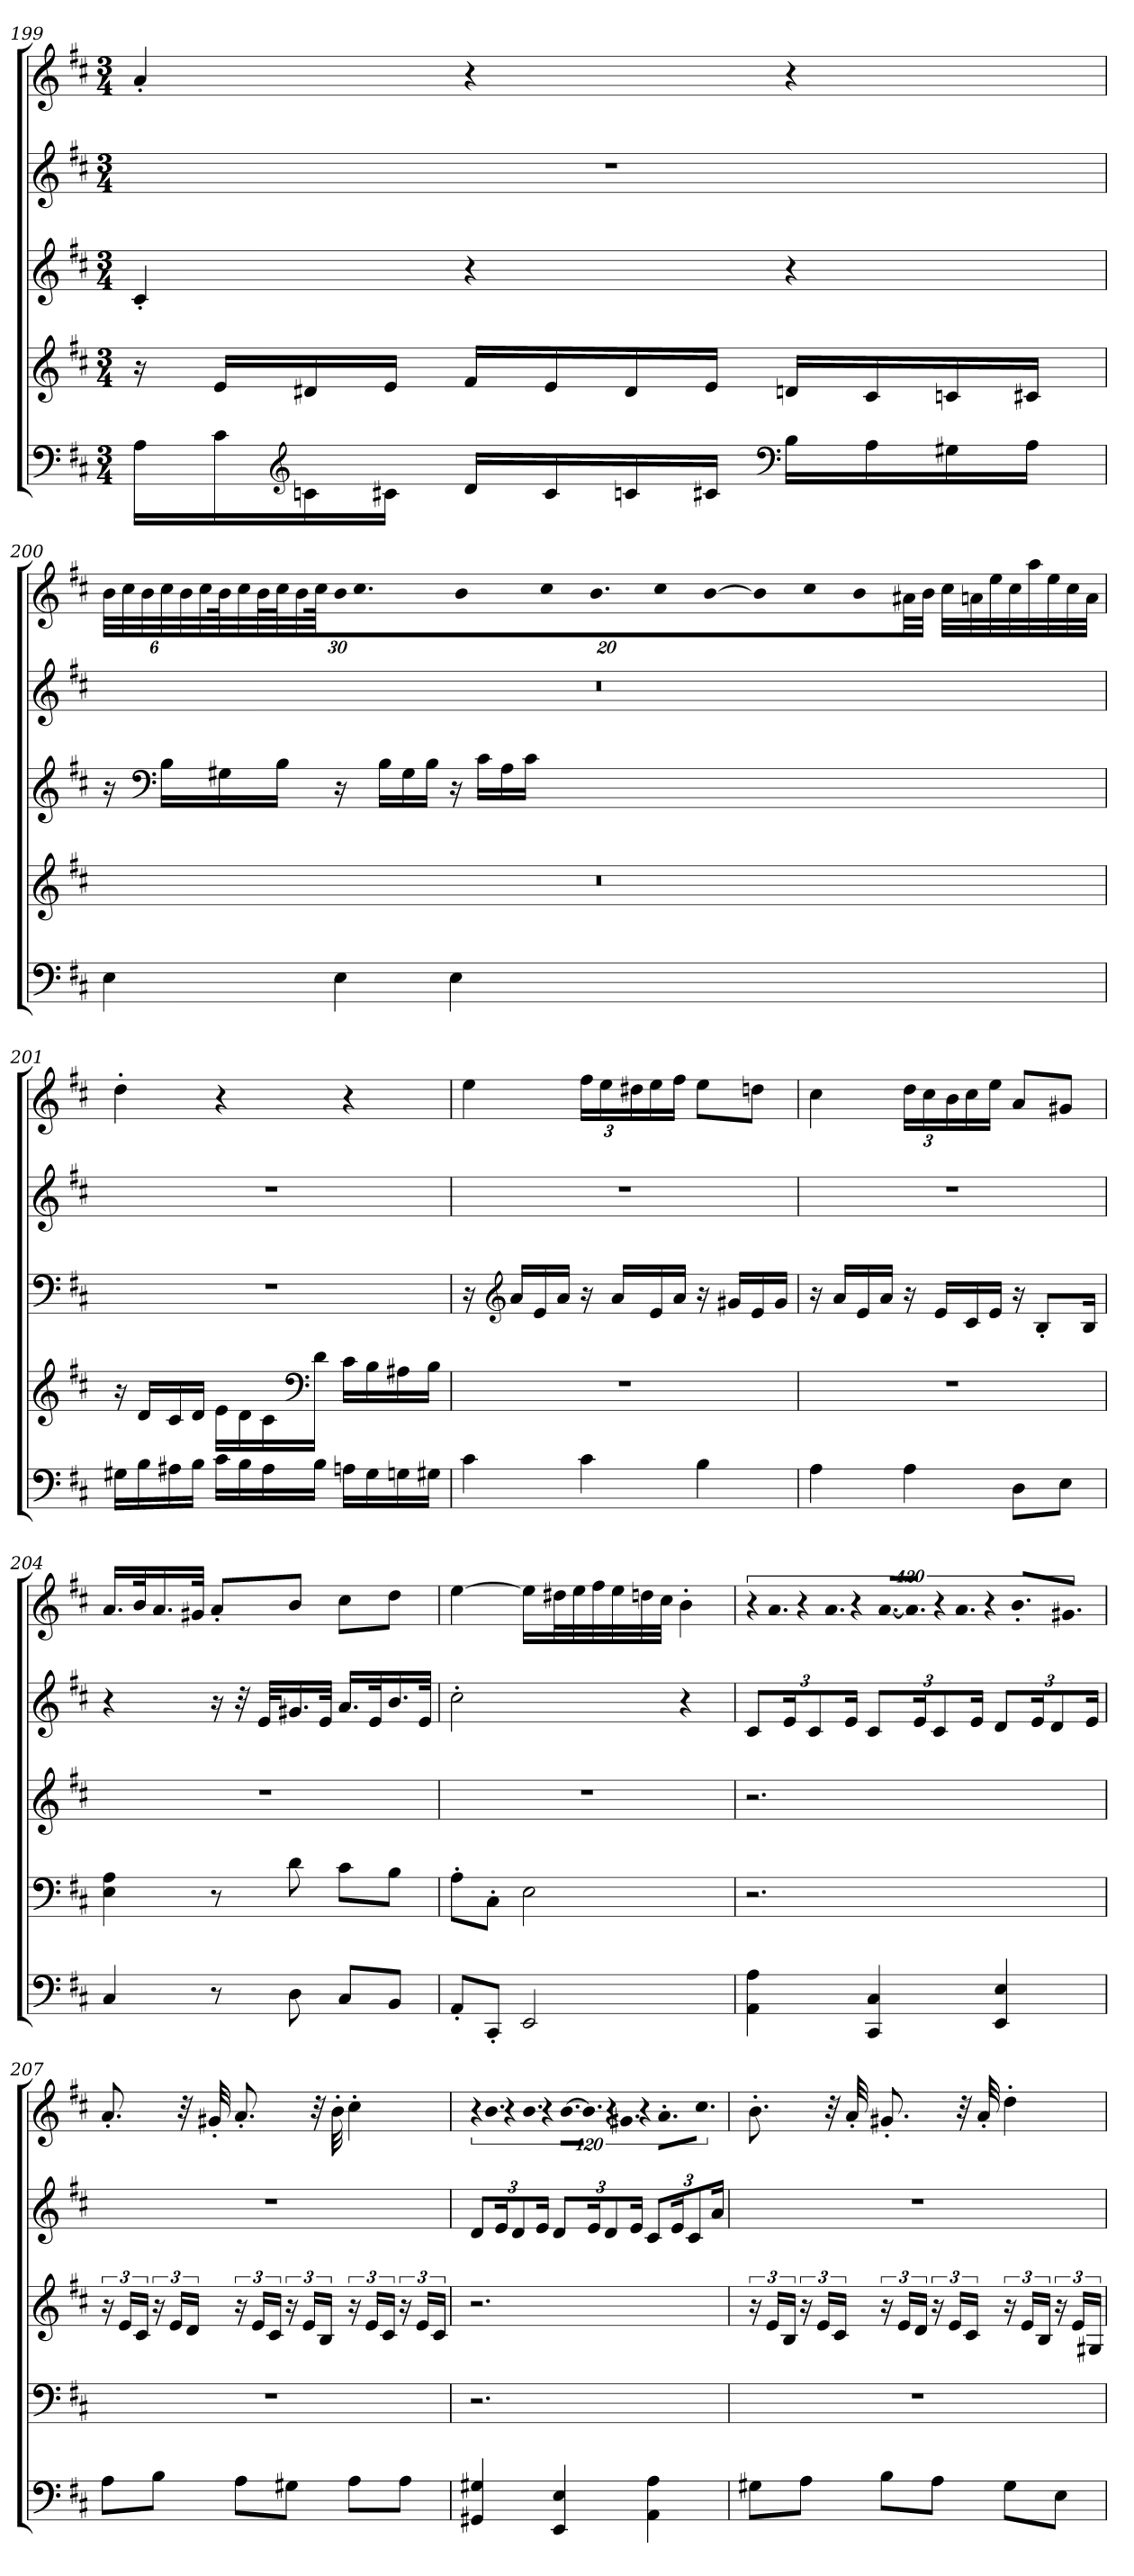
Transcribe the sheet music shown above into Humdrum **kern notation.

**kern	**kern	**kern	**kern	**kern
*part5	*part4	*part3	*part2	*part1
*staff5	*staff4	*staff3	*staff2	*staff1
!!LO:LB:g=z
*clefF4	*clefG2	*clefG2	*clefG2	*clefG2
*k[f#c#]	*k[f#c#]	*k[f#c#]	*k[f#c#]	*k[f#c#]
*M3/4	*M3/4	*M3/4	*M3/4	*M3/4
=199	=199	=199	=199	=199
16A\LL	16r	4c#'/	2.r	4a'/
16c#\	16e/LL	.	.	.
*clefG2	*	*	*	*
16cn\	16d#X/	.	.	.
16c#X\JJ	16e/JJ	.	.	.
16d/LL	16f#/LL	4r	.	4r
16c#/	16e/	.	.	.
16cn/	16d#/	.	.	.
16c#X/JJ	16e/JJ	.	.	.
*clefF4	*	*	*	*
16B\LL	16dn/LL	4r	.	4r
16A\	16c#/	.	.	.
16G#X\	16cn/	.	.	.
16A\JJ	16c#X/JJ	.	.	.
!!LO:PB:g=z
=200	=200	=200	=200	=200
*	*	*	*	*Xbrackettup
*	*	*	*	*MM69
4E\	2.r	16r	2.r	48b\LLL
.	.	.	.	48cc#\
.	.	.	.	48b\
*	*	*clefF4	*	*
.	.	16B\LL	.	48cc#\
.	.	.	.	48b\
.	.	.	.	48cc#\
.	.	16G#X\	.	64b\K
.	.	.	.	32cc#\
.	.	.	.	64b\L
.	.	16B\JJ	.	64cc#\J
.	.	.	.	32b\
.	.	.	.	64cc#\L
!	!	!	!	!LO:N:vis=256%9
4E\	.	16r	.	960%17b\
!	!	!	!	!LO:N:vis=32.
.	.	.	.	640%17cc#\
.	.	.	.	1920ryy
!	!	!	!	!LO:N:vis=256%9
.	.	.	.	960%17b\
!	!	!	!	!LO:N:vis=256%9
.	.	16B\LL	.	960%17cc#\
!	!	!	!	!LO:N:vis=32.
.	.	.	.	640%17b\
.	.	.	.	1920ryy
!	!	!	!	!LO:N:vis=256%9
.	.	.	.	960%17cc#\J
.	.	16G#\	.	[960b\
.	.	.	.	960%19b\]
.	.	.	.	48cc#\
.	.	.	.	48b\
.	.	16B\JJ	.	32a#X\
.	.	.	.	32b\JJJ
4E\	.	16r	.	32cc#\LLL
.	.	.	.	32an\
.	.	16c#\LL	.	32ee\
.	.	.	.	32cc#\
.	.	16A\	.	32aa\
.	.	.	.	32ee\
.	.	16c#\JJ	.	32cc#\
*	*	*	*	*MM67
.	.	.	.	32a\JJJ
!!LO:LB:g=z
=201	=201	=201	=201	=201
16G#X\LL	16r	2.r	2.r	4dd'\
16B\	16d/LL	.	.	.
16A#X\	16c#/	.	.	.
16B\JJ	16d/JJ	.	.	.
16c#\LL	16e\LL	.	.	4r
16B\	16d\	.	.	.
16A#\	16c#\	.	.	.
*	*clefF4	*	*	*
16B\JJ	16d\JJ	.	.	.
16An\LL	16c#\LL	.	.	4r
16G#\	16B\	.	.	.
16Gn\	16A#X\	.	.	.
16G#X\JJ	16B\JJ	.	.	.
=202	=202	=202	=202	=202
*	*	*	*	*MM69
4c#\	2.r	16r	2.r	4ee\
*	*	*clefG2	*	*
.	.	16a/LL	.	.
.	.	16e/	.	.
.	.	16a/JJ	.	.
4c#\	.	16r	.	24ff#\LL
.	.	.	.	24ee\
.	.	16a/LL	.	.
.	.	.	.	24dd#X\
.	.	16e/	.	16ee\
.	.	16a/JJ	.	16ff#\JJ
4B\	.	16r	.	8ee\L
.	.	16g#X/LL	.	.
.	.	16e/	.	8ddn\J
.	.	16g#/JJ	.	.
!!LO:PB:g=z
=203	=203	=203	=203	=203
*	*	*	*	*MM69
4A\	2.r	16r	2.r	4cc#\
.	.	16a/LL	.	.
.	.	16e/	.	.
.	.	16a/JJ	.	.
4A\	.	16r	.	24dd\LL
.	.	.	.	24cc#\
.	.	16e/LL	.	.
.	.	.	.	24b\
.	.	16c#/	.	16cc#\
.	.	16e/JJ	.	16ee\JJ
8D\L	.	16r	.	8a/L
.	.	8B'/L	.	.
8E\J	.	.	.	8g#X/J
.	.	16B/Jk	.	.
=204	=204	=204	=204	=204
*	*	*	*	*MM69
4C#/	4E\ 4A\	2.r	4r	16.a/LL
.	.	.	.	32b/K
.	.	.	.	16.a/
.	.	.	.	32g#X/JJk
8r	8r	.	16r	8a'/L
.	.	.	32r	.
.	.	.	32e/KLL	.
8D\	8d\	.	16.g#X/	8b/J
.	.	.	32e/JJk	.
8C#/L	8c#\L	.	16.a/LL	8cc#\L
.	.	.	32e/K	.
8BB/J	8B\J	.	16.b/	8dd\J
.	.	.	32e/JJk	.
=205	=205	=205	=205	=205
8AA'/L	8A'\L	2.r	2cc#'\	[4ee\
8CC#'/J	8C#'\J	.	.	.
2EE/	2E\	.	.	16ee\LL]
.	.	.	.	32dd#X\L
.	.	.	.	32ee\
.	.	.	.	32ff#\
.	.	.	.	32ee\
.	.	.	.	32ddn\
.	.	.	.	32cc#\JJJ
*	*	*	*	*MM63
.	.	.	4r	4b'\
!!LO:LB:g=z
=206	=206	=206	=206	=206
*	*	*	*Xbrackettup	*brackettup
*	*	*	*	*MM69
!	!	!	!	!LO:N:vis=32.
4AA\ 4A\	2.r	2.r	12c#/L	1920%103r
!	!	!	!	!LO:N:vis=32.
.	.	.	.	1920%103a/
.	.	.	24e/K	.
!	!	!	!	!LO:N:vis=32.
.	.	.	.	1920%103r
.	.	.	12c#/	.
!	!	!	!	!LO:N:vis=32.
.	.	.	.	1920%103a/
.	.	.	24e/Jk	.
!	!	!	!	!LO:N:vis=32.
.	.	.	.	1920%103r
4CC#/ 4C#/	.	.	12c#/L	.
!	!	!	!	!LO:N:vis=32.
.	.	.	.	[1920%103a/LLL
!	!	!	!	!LO:N:vis=32.
.	.	.	.	1920%103a/JJJ]
.	.	.	24e/K	.
.	.	.	12c#/	.
!	!	!	!	!LO:N:vis=32.
.	.	.	.	1920%103r
!	!	!	!	!LO:N:vis=32.
.	.	.	.	1920%103a/
.	.	.	24e/Jk	.
!	!	!	!	!LO:N:vis=32.
.	.	.	.	1920%103r
4EE/ 4E/	.	.	12d/L	.
!	!	!	!	!LO:N:vis=16.
.	.	.	.	960%103b'/LL
.	.	.	24e/K	.
.	.	.	12d/	.
!	!	!	!	!LO:N:vis=16.
.	.	.	.	960%103g#X/JJ
.	.	.	24e/Jk	.
960ryy	960ryy	960ryy	960ryy	.
=207	=207	=207	=207	=207
8A\L	2.r	24r	2.r	8.a'/
.	.	24e/LL	.	.
.	.	24c#/JJ	.	.
8B\J	.	24r	.	.
.	.	24e/LL	.	.
.	.	.	.	32r
.	.	24d/JJ	.	.
.	.	.	.	32g#X'/
8A\L	.	24r	.	8.a'/
.	.	24e/LL	.	.
.	.	24c#/JJ	.	.
8G#X\J	.	24r	.	.
.	.	24e/LL	.	.
.	.	.	.	32r
.	.	24B/JJ	.	.
.	.	.	.	32b'\
8A\L	.	24r	.	4cc#'\
.	.	24e/LL	.	.
.	.	24c#/JJ	.	.
8A\J	.	24r	.	.
.	.	24e/LL	.	.
.	.	24c#/JJ	.	.
!!LO:PB:g=z
=208	=208	=208	=208	=208
*	*	*	*	*MM69
!	!	!	!	!LO:N:vis=32.
4GG#X/ 4G#X/	2.r	2.r	12d/L	1920%103r
!	!	!	!	!LO:N:vis=32.
.	.	.	.	1920%103b\
.	.	.	24e/K	.
!	!	!	!	!LO:N:vis=32.
.	.	.	.	1920%103r
.	.	.	12d/	.
!	!	!	!	!LO:N:vis=32.
.	.	.	.	1920%103b\
.	.	.	24e/Jk	.
!	!	!	!	!LO:N:vis=32.
.	.	.	.	1920%103r
4EE/ 4E/	.	.	12d/L	.
!	!	!	!	!LO:N:vis=32.
.	.	.	.	[1920%103b\LLL
!	!	!	!	!LO:N:vis=32.
.	.	.	.	1920%103b\JJJ]
.	.	.	24e/K	.
.	.	.	12d/	.
!	!	!	!	!LO:N:vis=32.
.	.	.	.	1920%103r
!	!	!	!	!LO:N:vis=32.
.	.	.	.	1920%103g#X/
.	.	.	24e/Jk	.
!	!	!	!	!LO:N:vis=32.
.	.	.	.	1920%103r
4AA\ 4A\	.	.	12c#/L	.
!	!	!	!	!LO:N:vis=16.
.	.	.	.	960%103a'\LL
.	.	.	24e/K	.
.	.	.	12c#/	.
!	!	!	!	!LO:N:vis=16.
.	.	.	.	960%103cc#\JJ
.	.	.	24a/Jk	.
960ryy	960ryy	960ryy	960ryy	.
=209	=209	=209	=209	=209
8G#X\L	2.r	24r	2.r	8.b'\
.	.	24e/LL	.	.
.	.	24B/JJ	.	.
8A\J	.	24r	.	.
.	.	24e/LL	.	.
.	.	.	.	32r
.	.	24c#/JJ	.	.
.	.	.	.	32a'/
8B\L	.	24r	.	8.g#X'/
.	.	24e/LL	.	.
.	.	24d/JJ	.	.
8A\J	.	24r	.	.
.	.	24e/LL	.	.
.	.	.	.	32r
.	.	24c#/JJ	.	.
.	.	.	.	32a'/
8G#\L	.	24r	.	4dd'\
.	.	24e/LL	.	.
.	.	24B/JJ	.	.
8E\J	.	24r	.	.
.	.	24e/LL	.	.
.	.	24G#X/JJ	.	.
=	=	=	=	=
*-	*-	*-	*-	*-
